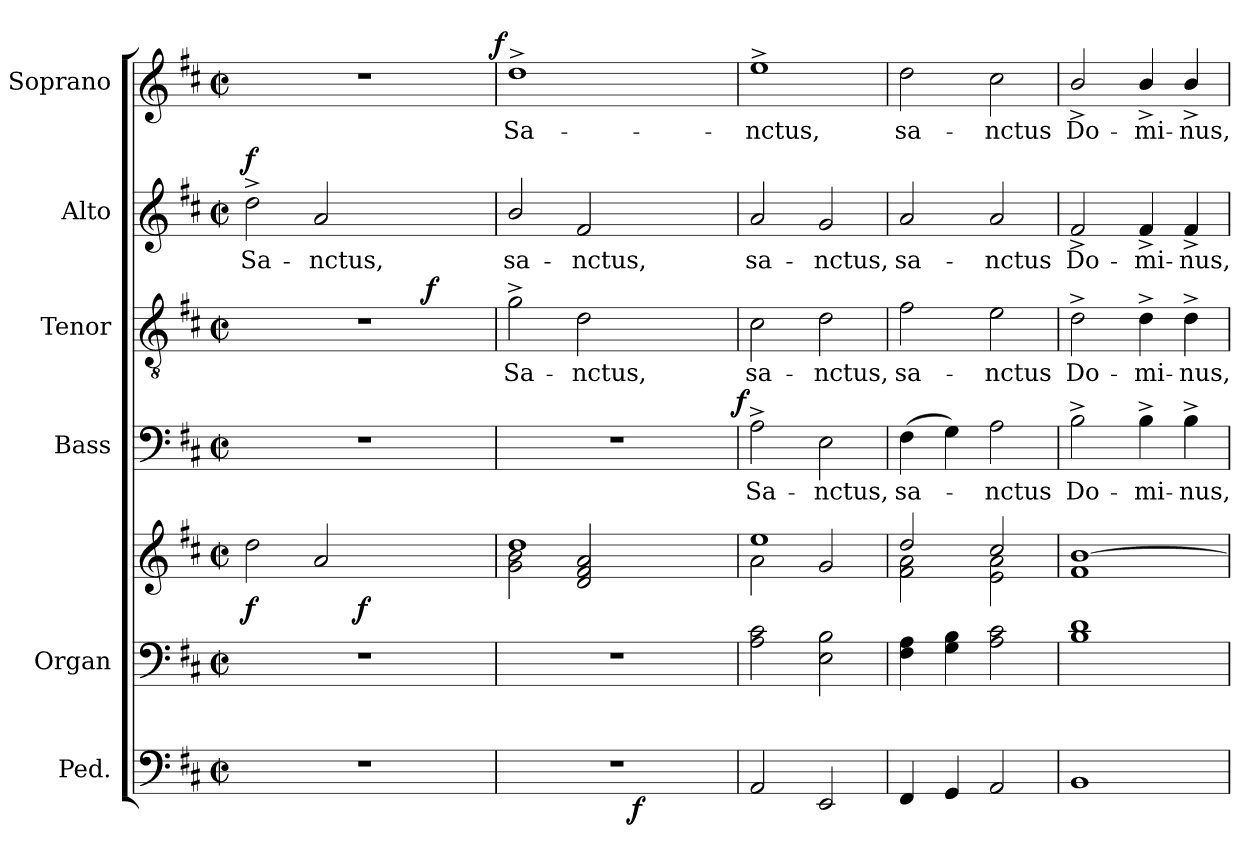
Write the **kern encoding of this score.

**kern	**dynam	**kern	**kern	**dynam	**kern	**text	**dynam	**kern	**text	**dynam	**kern	**text	**dynam	**kern	**text	**dynam
*part6	*part6	*part5	*part5	*part5	*part4	*part4	*part4	*part3	*part3	*part3	*part2	*part2	*part2	*part1	*part1	*part1
*staff7	*staff7	*staff6	*staff5	*staff5/6	*staff4	*staff4	*staff4	*staff3	*staff3	*staff3	*staff2	*staff2	*staff2	*staff1	*staff1	*staff1
*I"Ped.	*	*I"Organ	*	*	*I"Bass	*	*	*I"Tenor	*	*	*I"Alto	*	*	*I"Soprano	*	*
*	*	*I'Org.	*	*	*I'B.	*	*	*I'T.	*	*	*I'A.	*	*	*I'S.	*	*
!!LO:PB:g=z
*clefF4	*	*clefF4	*clefG2	*	*clefF4	*	*	*clefGv2	*	*	*clefG2	*	*	*clefG2	*	*
*	*	*	*	*	*	*	*	*ITrd7c12	*	*	*	*	*	*	*	*
*k[f#c#]	*	*k[f#c#]	*k[f#c#]	*	*k[f#c#]	*	*	*k[f#c#]	*	*	*k[f#c#]	*	*	*k[f#c#]	*	*
*D:	*	*D:	*D:	*	*D:	*	*	*D:	*	*	*D:	*	*	*D:	*	*
*M2/2	*	*M2/2	*M2/2	*	*M2/2	*	*	*M2/2	*	*	*M2/2	*	*	*M2/2	*	*
*met(c|)	*	*met(c|)	*met(c|)	*	*met(c|)	*	*	*met(c|)	*	*	*met(c|)	*	*	*met(c|)	*	*
=1	=1	=1	=1	=1	=1	=1	=1	=1	=1	=1	=1	=1	=1	=1	=1	=1
!	!	!	!	!	!	!	!	!	!	!	!	!	!	!LO:TX:a:i:t=Allegro maestoso	!	!
!	!	!	!LO:TX:a:i:t=Allegro maestoso	!	!	!	!	!	!	!	!	!	!	!	!	!
!	!	!	!	!	!	!	!	!	!	!	!	!LO:LY:b:color=#000000	!	!	!	!
*	*	*	*^	*	*	*	*	*^	*	*	*	*	*	*^	*	*
1r	.	1r	2ddi\	2ryy	f	1r	.	.	1r	2ryy	.	.	2dd^i\	Sa-	f	1r	2ryy	.	.
!	!	!	!	!	!	!	!	!	!	!	!	!	!	!LO:LY:b:color=#000000	!	!	!	!	!
.	.	.	2ai/	16ryy	.	.	.	.	.	4ryy	.	.	2ai/	-nctus,	.	.	4ryy	.	.
.	.	.	.	32ryy	.	.	.	.	.	.	.	.	.	.	.	.	.	.	.
.	.	.	.	64ryy	.	.	.	.	.	.	.	.	.	.	.	.	.	.	.
.	.	.	.	256ryy	.	.	.	.	.	.	.	.	.	.	.	.	.	.	.
.	.	.	.	4ryy	f	.	.	.	.	.	.	.	.	.	.	.	.	.	.
.	.	.	.	.	.	.	.	.	.	16ryy	.	.	.	.	.	.	8ryy	.	.
.	.	.	.	.	.	.	.	.	.	32ryy	.	.	.	.	.	.	.	.	.
.	.	.	.	.	.	.	.	.	.	256..ryy	.	.	.	.	.	.	.	.	.
.	.	.	.	.	.	.	.	.	.	8ryy	.	f	.	.	.	.	.	.	.
.	.	.	.	8ryy	.	.	.	.	.	.	.	.	.	.	.	.	.	.	.
.	.	.	.	.	.	.	.	.	.	.	.	.	.	.	.	.	16ryy	.	.
.	.	.	.	.	.	.	.	.	.	.	.	.	.	.	.	.	32ryy	.	.
.	.	.	.	.	.	.	.	.	.	.	.	.	.	.	.	.	64ryy	.	.
.	.	.	.	.	.	.	.	.	.	64ryy	.	.	.	.	.	.	.	.	.
.	.	.	.	.	.	.	.	.	.	.	.	.	.	.	.	.	128...ryy	.	.
.	.	.	.	128.ryy	.	.	.	.	.	.	.	.	.	.	.	.	.	.	.
.	.	.	.	.	.	.	.	.	.	128ryy	.	.	.	.	.	.	.	.	.
.	.	.	.	.	.	.	.	.	.	1024ryy	.	.	.	.	.	.	1024ryy	.	f
*	*	*	*	*	*	*	*	*	*v	*v	*	*	*	*	*	*v	*v	*	*
=2	=2	=2	=2	=2	=2	=2	=2	=2	=2	=2	=2	=2	=2	=2	=2	=2	=2
*	*	*	*	*	*	*	*	*	*^	*	*	*	*	*	*^	*	*
!	!	!	!	!	!	!	!	!	!	!	!LO:LY:b:color=#000000	!	!	!	!	!	!	!	!
*	*	*	*	*	*	*	*	*	*v	*v	*	*	*	*	*	*v	*v	*	*
*	*	*	*	*	*	*	*	*	*^	*	*	*	*	*	*^	*	*
!	!	!	!	!	!	!	!	!	!	!	!	!	!	!LO:LY:b:color=#000000	!	!	!	!	!
*	*	*	*	*	*	*	*	*	*v	*v	*	*	*	*	*	*v	*v	*	*
*	*	*	*	*	*	*	*	*	*^	*	*	*	*	*	*^	*	*
!	!	!	!	!	!	!	!	!	!	!	!	!	!	!	!	!	!	!LO:LY:b:color=#000000	!
*^	*	*	*	*	*	*^	*	*	*v	*v	*	*	*	*	*	*v	*v	*	*
1r	2ryy	.	1r	1ddi	2gi\ 2bi	.	1r	2ryy	.	.	2G^i\	Sa-	.	2bi/	sa-	.	1dd^i	Sa-	.
!	!	!	!	!	!	!	!	!	!	!	!	!LO:LY:b:color=#000000	!	!	!	!	!	!	!
!	!	!	!	!	!	!	!	!	!	!	!	!	!	!	!LO:LY:b:color=#000000	!	!	!	!
.	8ryy	.	.	.	2di/ 2f#i 2ai	.	.	4ryy	.	.	2Di\	-nctus,	.	2f#i/	-nctus,	.	.	.	.
.	16ryy	.	.	.	.	.	.	.	.	.	.	.	.	.	.	.	.	.	.
.	128ryy	.	.	.	.	.	.	.	.	.	.	.	.	.	.	.	.	.	.
.	1024ryy	.	.	.	.	.	.	.	.	.	.	.	.	.	.	.	.	.	.
.	4ryy	f	.	.	.	.	.	.	.	.	.	.	.	.	.	.	.	.	.
.	.	.	.	.	.	.	.	8ryy	.	.	.	.	.	.	.	.	.	.	.
.	.	.	.	.	.	.	.	16ryy	.	.	.	.	.	.	.	.	.	.	.
.	.	.	.	.	.	.	.	32ryy	.	.	.	.	.	.	.	.	.	.	.
.	32ryy	.	.	.	.	.	.	.	.	.	.	.	.	.	.	.	.	.	.
.	.	.	.	.	.	.	.	64ryy	.	.	.	.	.	.	.	.	.	.	.
.	64ryy	.	.	.	.	.	.	.	.	.	.	.	.	.	.	.	.	.	.
.	.	.	.	.	.	.	.	128...ryy	.	.	.	.	.	.	.	.	.	.	.
.	256..ryy	.	.	.	.	.	.	.	.	.	.	.	.	.	.	.	.	.	.
.	.	.	.	.	.	.	.	1024ryy	.	f	.	.	.	.	.	.	.	.	.
*v	*v	*	*	*	*	*	*v	*v	*	*	*	*	*	*	*	*	*	*	*
=3	=3	=3	=3	=3	=3	=3	=3	=3	=3	=3	=3	=3	=3	=3	=3	=3	=3
*^	*	*	*	*	*	*^	*	*	*	*	*	*	*	*	*	*	*
!	!	!	!	!	!	!	!	!	!LO:LY:b:color=#000000	!	!	!	!	!	!	!	!	!	!
*v	*v	*	*	*	*	*	*v	*v	*	*	*	*	*	*	*	*	*	*	*
*^	*	*	*	*	*	*^	*	*	*	*	*	*	*	*	*	*	*
!	!	!	!	!	!	!	!	!	!	!	!	!LO:LY:b:color=#000000	!	!	!	!	!	!	!
*v	*v	*	*	*	*	*	*v	*v	*	*	*	*	*	*	*	*	*	*	*
*^	*	*	*	*	*	*^	*	*	*	*	*	*	*	*	*	*	*
!	!	!	!	!	!	!	!	!	!	!	!	!	!	!	!LO:LY:b:color=#000000	!	!	!	!
*v	*v	*	*	*	*	*	*v	*v	*	*	*	*	*	*	*	*	*	*	*
*^	*	*	*	*	*	*^	*	*	*	*	*	*	*	*	*	*	*
!	!	!	!	!	!	!	!	!	!	!	!	!	!	!	!	!	!	!LO:LY:b:color=#000000	!
*v	*v	*	*	*	*	*	*v	*v	*	*	*	*	*	*	*	*	*	*	*
2AAi/	.	2Ai\ 2c#i	1eei	2ai\	.	2A^i\	Sa-	.	2C#i\	sa-	.	2ai/	sa-	.	1ee^i	-nctus,	.
!	!	!	!	!	!	!	!LO:LY:b:color=#000000	!	!	!	!	!	!	!	!	!	!
!	!	!	!	!	!	!	!	!	!	!LO:LY:b:color=#000000	!	!	!	!	!	!	!
!	!	!	!	!	!	!	!	!	!	!	!	!	!LO:LY:b:color=#000000	!	!	!	!
2EEi/	.	2Ei\ 2Bi	.	2gi/	.	2Ei\	-nctus,	.	2Di\	-nctus,	.	2gi/	-nctus,	.	.	.	.
=4	=4	=4	=4	=4	=4	=4	=4	=4	=4	=4	=4	=4	=4	=4	=4	=4	=4
!	!	!	!	!	!	!	!LO:LY:b:color=#000000	!	!	!	!	!	!	!	!	!	!
!	!	!	!	!	!	!	!	!	!	!LO:LY:b:color=#000000	!	!	!	!	!	!	!
!	!	!	!	!	!	!	!	!	!	!	!	!	!LO:LY:b:color=#000000	!	!	!	!
!	!	!	!	!	!	!	!	!	!	!	!	!	!	!	!	!LO:LY:b:color=#000000	!
4FF#i/	.	4F#i\ 4Ai	2ddi/	2f#i\ 2ai	.	(4F#i\	sa-	.	2F#i\	sa-	.	2ai/	sa-	.	2ddi\	sa-	.
4GGi/	.	4Gi\ 4Bi	.	.	.	4Gi\)	.	.	.	.	.	.	.	.	.	.	.
!	!	!	!	!	!	!	!LO:LY:b:color=#000000	!	!	!	!	!	!	!	!	!	!
!	!	!	!	!	!	!	!	!	!	!LO:LY:b:color=#000000	!	!	!	!	!	!	!
!	!	!	!	!	!	!	!	!	!	!	!	!	!LO:LY:b:color=#000000	!	!	!	!
!	!	!	!	!	!	!	!	!	!	!	!	!	!	!	!	!LO:LY:b:color=#000000	!
2AAi/	.	2Ai\ 2c#i	2cc#i/	2ei\ 2ai	.	2Ai\	-nctus	.	2Ei\	-nctus	.	2ai/	-nctus	.	2cc#i\	-nctus	.
=5	=5	=5	=5	=5	=5	=5	=5	=5	=5	=5	=5	=5	=5	=5	=5	=5	=5
!	!	!	!	!	!	!	!LO:LY:b:color=#000000	!	!	!	!	!	!	!	!	!	!
!	!	!	!	!	!	!	!	!	!	!LO:LY:b:color=#000000	!	!	!	!	!	!	!
!	!	!	!	!	!	!	!	!	!	!	!	!	!LO:LY:b:color=#000000	!	!	!	!
!	!	!	!	!	!	!	!	!	!	!	!	!	!	!	!	!LO:LY:b:color=#000000	!
1BBi	.	1Bi 1di	[1bi	1f#i	.	2B^i\	Do-	.	2D^i\	Do-	.	2f#^i/	Do-	.	2b^i/	Do-	.
!	!	!	!	!	!	!	!LO:LY:b:color=#000000	!	!	!	!	!	!	!	!	!	!
!	!	!	!	!	!	!	!	!	!	!LO:LY:b:color=#000000	!	!	!	!	!	!	!
!	!	!	!	!	!	!	!	!	!	!	!	!	!LO:LY:b:color=#000000	!	!	!	!
!	!	!	!	!	!	!	!	!	!	!	!	!	!	!	!	!LO:LY:b:color=#000000	!
.	.	.	.	.	.	4B^i\	-mi-	.	4D^i\	-mi-	.	4f#^i/	-mi-	.	4b^i/	-mi-	.
!	!	!	!	!	!	!	!LO:LY:b:color=#000000	!	!	!	!	!	!	!	!	!	!
!	!	!	!	!	!	!	!	!	!	!LO:LY:b:color=#000000	!	!	!	!	!	!	!
!	!	!	!	!	!	!	!	!	!	!	!	!	!LO:LY:b:color=#000000	!	!	!	!
!	!	!	!	!	!	!	!	!	!	!	!	!	!	!	!	!LO:LY:b:color=#000000	!
.	.	.	.	.	.	4B^i\	-nus,	.	4D^i\	-nus,	.	4f#^i/	-nus,	.	4b^i/	-nus,	.
*	*	*	*v	*v	*	*	*	*	*	*	*	*	*	*	*	*	*
=	=	=	=	=	=	=	=	=	=	=	=	=	=	=	=	=
*-	*-	*-	*-	*-	*-	*-	*-	*-	*-	*-	*-	*-	*-	*-	*-	*-
